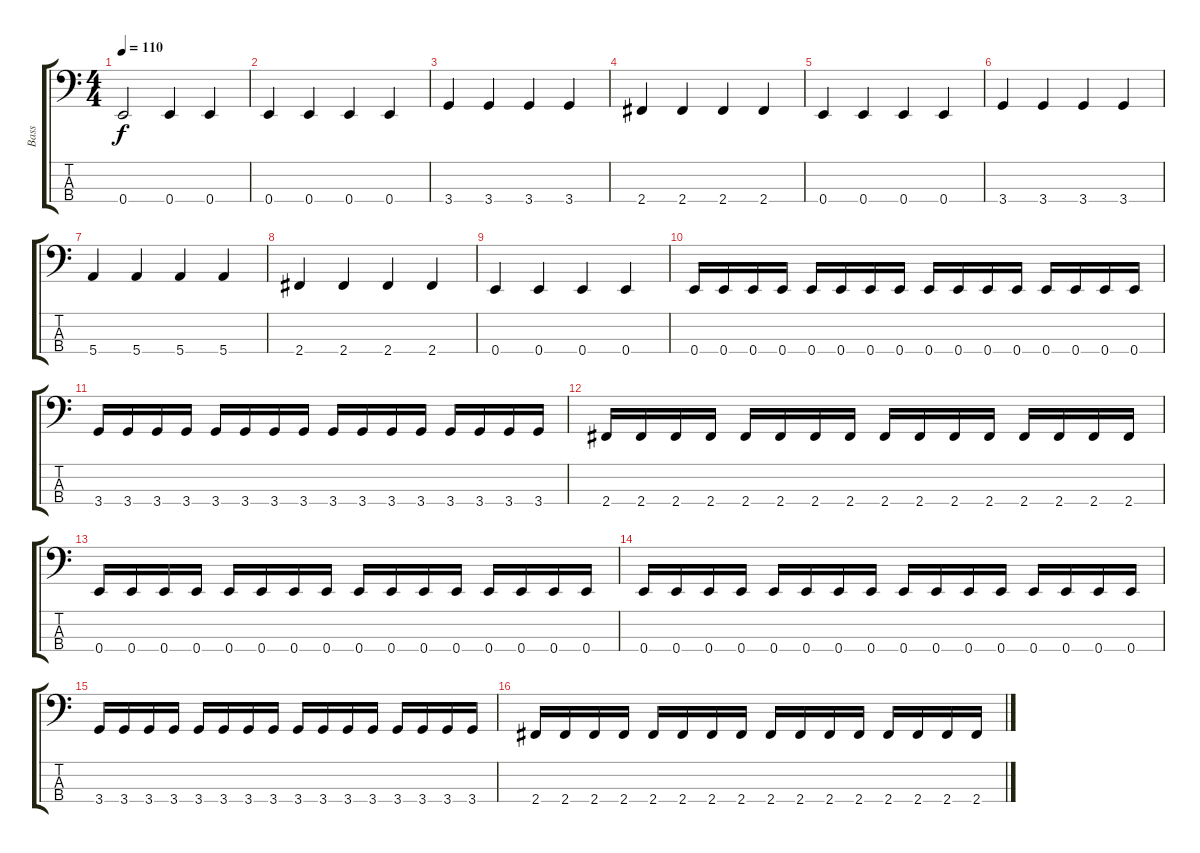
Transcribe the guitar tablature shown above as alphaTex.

\track ("Bass" "Bass") {instrument electricguitarclean}
\staff {score tabs}
\tuning (G2 D2 A1 E1) {hide}
\ts (4 4)
\tempo 110
\clef f4
\ks c
0.4.2{dy f} 0.4.4 0.4.4 |
0.4.4 0.4.4 0.4.4 0.4.4 |
3.4.4 3.4.4 3.4.4 3.4.4 |
2.4.4 2.4.4 2.4.4 2.4.4 |
0.4.4 0.4.4 0.4.4 0.4.4 |
3.4.4 3.4.4 3.4.4 3.4.4 |
5.4.4 5.4.4 5.4.4 5.4.4 |
2.4.4 2.4.4 2.4.4 2.4.4 |
0.4.4 0.4.4 0.4.4 0.4.4 |
0.4.16 0.4.16 0.4.16 0.4.16 0.4.16 0.4.16 0.4.16 0.4.16 0.4.16 0.4.16 0.4.16 0.4.16 0.4.16 0.4.16 0.4.16 0.4.16 |
3.4.16 3.4.16 3.4.16 3.4.16 3.4.16 3.4.16 3.4.16 3.4.16 3.4.16 3.4.16 3.4.16 3.4.16 3.4.16 3.4.16 3.4.16 3.4.16 |
2.4.16 2.4.16 2.4.16 2.4.16 2.4.16 2.4.16 2.4.16 2.4.16 2.4.16 2.4.16 2.4.16 2.4.16 2.4.16 2.4.16 2.4.16 2.4.16 |
0.4.16 0.4.16 0.4.16 0.4.16 0.4.16 0.4.16 0.4.16 0.4.16 0.4.16 0.4.16 0.4.16 0.4.16 0.4.16 0.4.16 0.4.16 0.4.16 |
0.4.16 0.4.16 0.4.16 0.4.16 0.4.16 0.4.16 0.4.16 0.4.16 0.4.16 0.4.16 0.4.16 0.4.16 0.4.16 0.4.16 0.4.16 0.4.16 |
3.4.16 3.4.16 3.4.16 3.4.16 3.4.16 3.4.16 3.4.16 3.4.16 3.4.16 3.4.16 3.4.16 3.4.16 3.4.16 3.4.16 3.4.16 3.4.16 |
2.4.16 2.4.16 2.4.16 2.4.16 2.4.16 2.4.16 2.4.16 2.4.16 2.4.16 2.4.16 2.4.16 2.4.16 2.4.16 2.4.16 2.4.16 2.4.16
